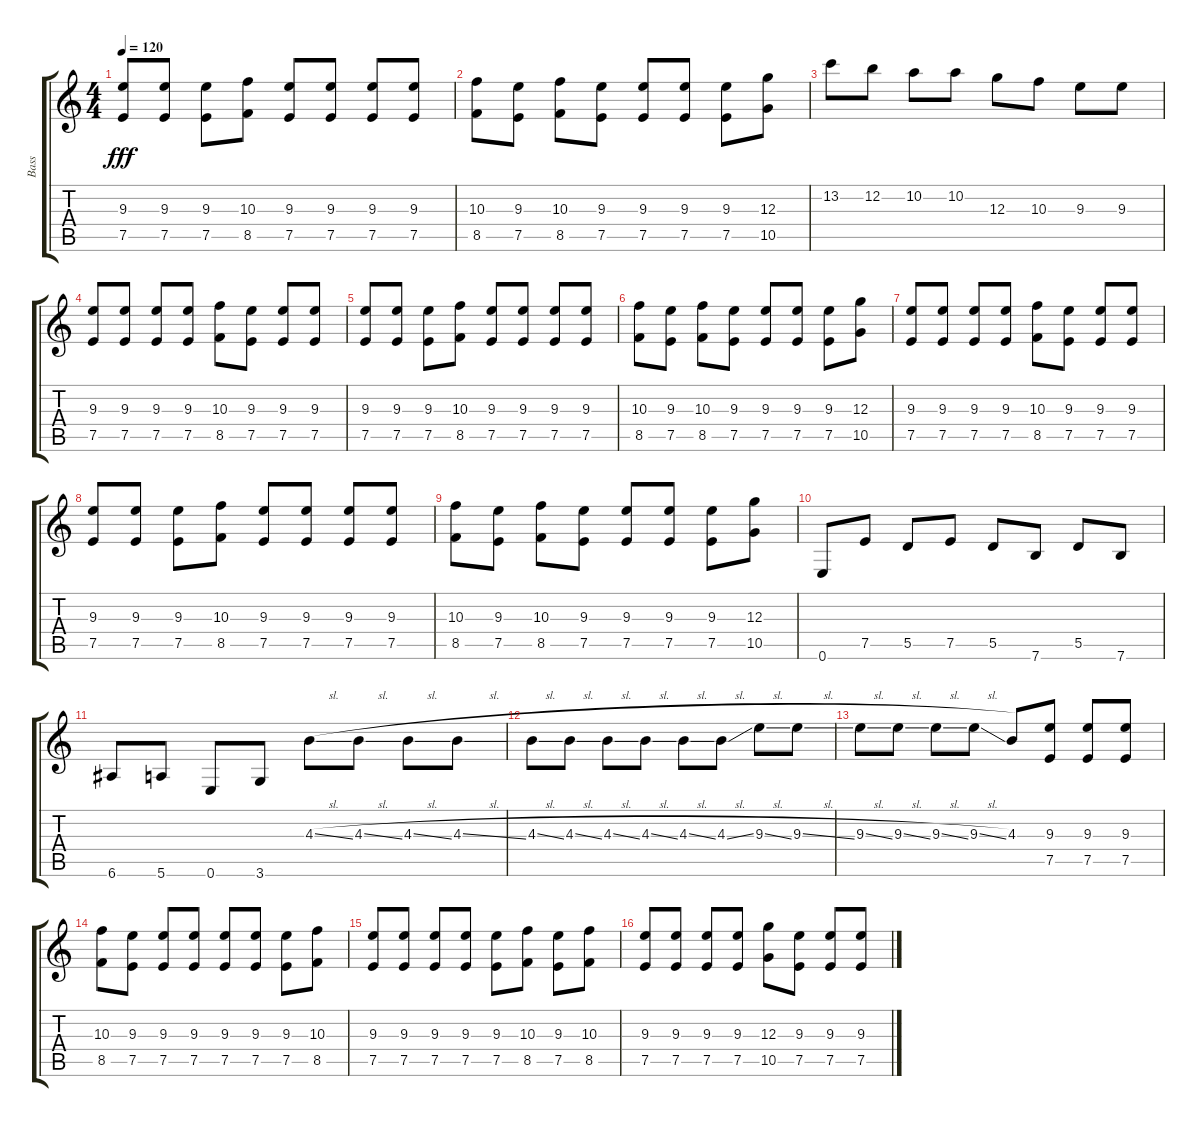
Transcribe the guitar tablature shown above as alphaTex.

\track ("Bass" "Bass") {instrument fretlessbass}
\staff {score tabs}
\tuning (E4 B3 G3 D3 A2 E2) {hide}
\ts (4 4)
\tempo 120
\clef g2
\ks c
(9.3 7.5).8{dy fff} (9.3 7.5).8 (9.3 7.5).8 (10.3 8.5).8 (9.3 7.5).8 (9.3 7.5).8 (9.3 7.5).8 (9.3 7.5).8 |
(10.3 8.5).8 (9.3 7.5).8 (10.3 8.5).8 (9.3 7.5).8 (9.3 7.5).8 (9.3 7.5).8 (9.3 7.5).8 (12.3 10.5).8 |
13.2.8 12.2.8 10.2.8 10.2.8 12.3.8 10.3.8 9.3.8 9.3.8 |
(9.3 7.5).8 (9.3 7.5).8 (9.3 7.5).8 (9.3 7.5).8 (10.3 8.5).8 (9.3 7.5).8 (9.3 7.5).8 (9.3 7.5).8 |
(9.3 7.5).8 (9.3 7.5).8 (9.3 7.5).8 (10.3 8.5).8 (9.3 7.5).8 (9.3 7.5).8 (9.3 7.5).8 (9.3 7.5).8 |
(10.3 8.5).8 (9.3 7.5).8 (10.3 8.5).8 (9.3 7.5).8 (9.3 7.5).8 (9.3 7.5).8 (9.3 7.5).8 (12.3 10.5).8 |
(9.3 7.5).8 (9.3 7.5).8 (9.3 7.5).8 (9.3 7.5).8 (10.3 8.5).8 (9.3 7.5).8 (9.3 7.5).8 (9.3 7.5).8 |
(9.3 7.5).8 (9.3 7.5).8 (9.3 7.5).8 (10.3 8.5).8 (9.3 7.5).8 (9.3 7.5).8 (9.3 7.5).8 (9.3 7.5).8 |
(10.3 8.5).8 (9.3 7.5).8 (10.3 8.5).8 (9.3 7.5).8 (9.3 7.5).8 (9.3 7.5).8 (9.3 7.5).8 (12.3 10.5).8 |
0.6.8 7.5.8 5.5.8 7.5.8 5.5.8 7.6.8 5.5.8 7.6.8 |
6.6.8 5.6.8 0.6.8 3.6.8 4.3{sl}.8 4.3{sl}.8 4.3{sl}.8 4.3{sl}.8 |
4.3{sl}.8 4.3{sl}.8 4.3{sl}.8 4.3{sl}.8 4.3{sl}.8 4.3{sl}.8 9.3{sl}.8 9.3{sl}.8 |
9.3{sl}.8 9.3{sl}.8 9.3{sl}.8 9.3{sl}.8 4.3.8 (9.3 7.5).8 (9.3 7.5).8 (9.3 7.5).8 |
(10.3 8.5).8 (9.3 7.5).8 (9.3 7.5).8 (9.3 7.5).8 (9.3 7.5).8 (9.3 7.5).8 (9.3 7.5).8 (10.3 8.5).8 |
(9.3 7.5).8 (9.3 7.5).8 (9.3 7.5).8 (9.3 7.5).8 (9.3 7.5).8 (10.3 8.5).8 (9.3 7.5).8 (10.3 8.5).8 |
(9.3 7.5).8 (9.3 7.5).8 (9.3 7.5).8 (9.3 7.5).8 (12.3 10.5).8 (9.3 7.5).8 (9.3 7.5).8 (9.3 7.5).8
